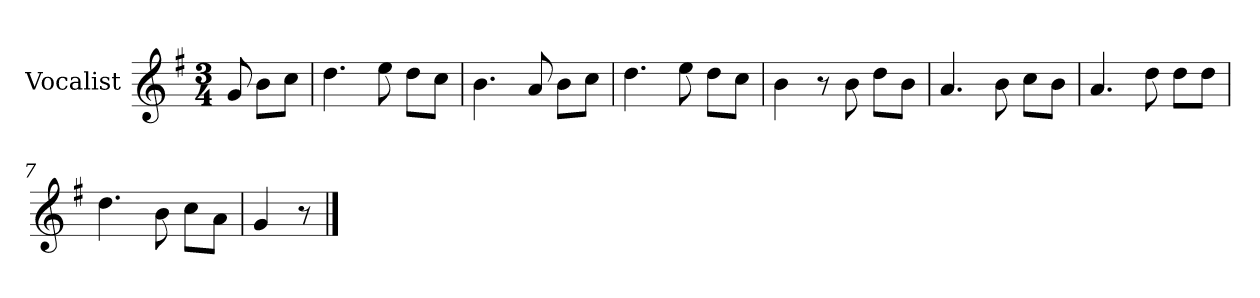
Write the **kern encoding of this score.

**kern
*part1
*staff1
*I"Vocalist
*k[f#]
*G:
*M3/4
=
8g
8bL
8ccJ
=1
4.dd
8ee
8ddL
8ccJ
=2
4.b
8a
8bL
8ccJ
=3
4.dd
8ee
8ddL
8ccJ
=4
4b
8r
8b
8ddL
8bJ
=5
4.a
8b
8ccL
8bJ
=6
4.a
8dd
8ddL
8ddJ
=7
4.dd
8b
8ccL
8aJ
=8
4g
8r
==
*-
